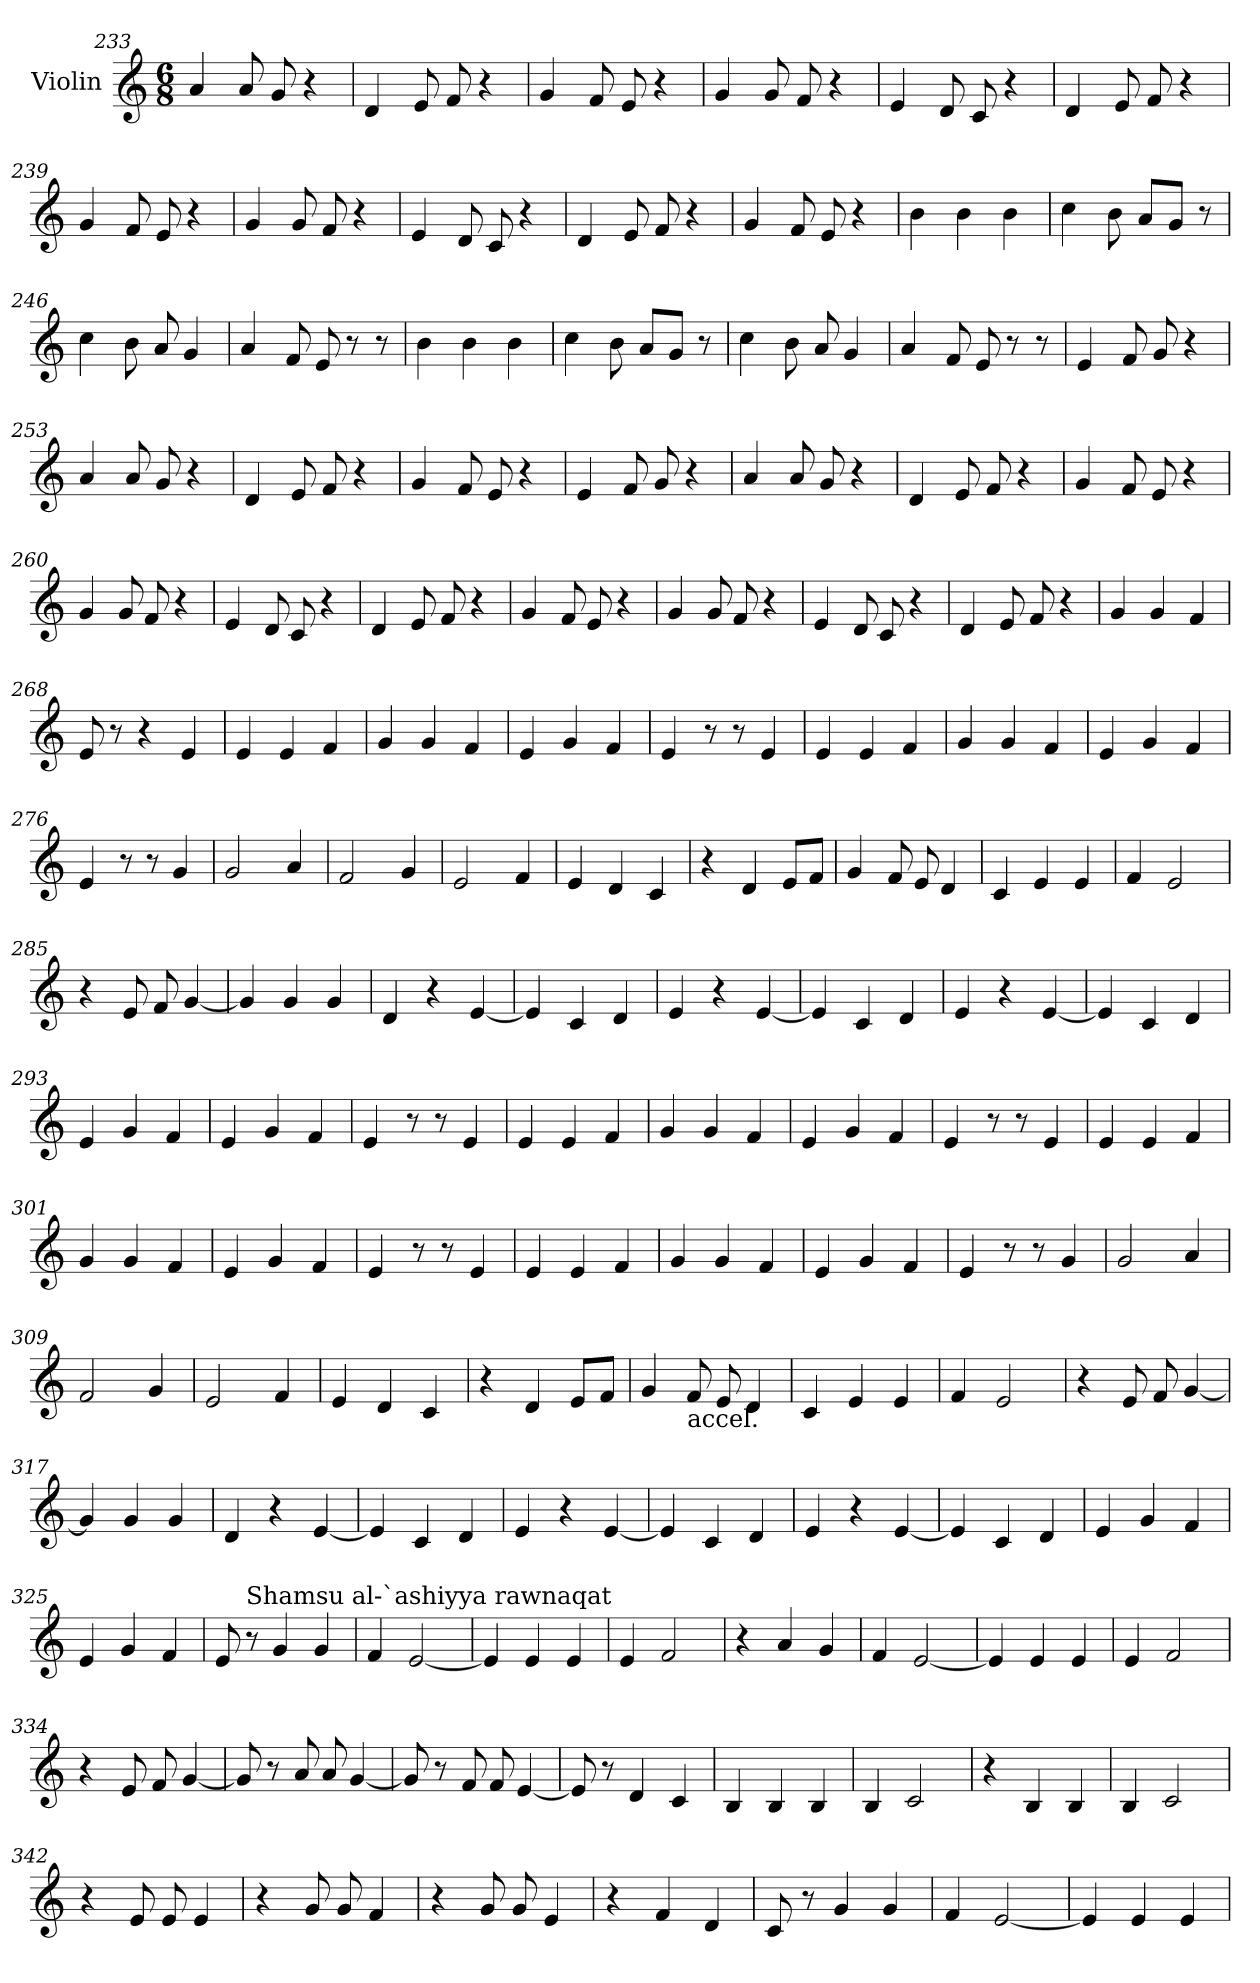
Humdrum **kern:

**kern
*part1
*staff1
*I"Violin
*clefG2
*k[]
*C:
*M6/8
=233
4a/
8a/
8g/
4r
!!LO:LB:g=z
=234
4d/
8e/
8f/
4r
=235
4g/
8f/
8e/
4r
=236
4g/
8g/
8f/
4r
=237
4e/
8d/
8c/
4r
=238
4d/
8e/
8f/
4r
=239
4g/
8f/
8e/
4r
!!LO:PB:g=z
=240
4g/
8g/
8f/
4r
=241
4e/
8d/
8c/
4r
=242
4d/
8e/
8f/
4r
=243
4g/
8f/
8e/
4r
=244
4b\
4b\
4b\
=245
4cc\
8b\
8a/L
8g/J
8r
!!LO:LB:g=z
=246
4cc\
8b\
8a/
4g/
=247
4a/
8f/
8e/
8r
8r
=248
4b\
4b\
4b\
=249
4cc\
8b\
8a/L
8g/J
8r
=250
4cc\
8b\
8a/
4g/
=251
4a/
8f/
8e/
8r
8r
!!LO:LB:g=z
=252
4e/
8f/
8g/
4r
=253
4a/
8a/
8g/
4r
=254
4d/
8e/
8f/
4r
=255
4g/
8f/
8e/
4r
=256
4e/
8f/
8g/
4r
=257
4a/
8a/
8g/
4r
!!LO:LB:g=z
=258
4d/
8e/
8f/
4r
=259
4g/
8f/
8e/
4r
=260
4g/
8g/
8f/
4r
=261
4e/
8d/
8c/
4r
=262
4d/
8e/
8f/
4r
=263
4g/
8f/
8e/
4r
!!LO:LB:g=z
=264
4g/
8g/
8f/
4r
=265
4e/
8d/
8c/
4r
=266
4d/
8e/
8f/
4r
=267
4g/
4g/
4f/
=268
8e/
8r
4r
4e/
=269
4e/
4e/
4f/
=270
4g/
4g/
4f/
!!LO:LB:g=z
=271
4e/
4g/
4f/
=272
4e/
8r
8r
4e/
=273
4e/
4e/
4f/
=274
4g/
4g/
4f/
=275
4e/
4g/
4f/
=276
4e/
8r
8r
4g/
=277
2g/
4a/
!!LO:LB:g=z
=278
2f/
4g/
=279
2e/
4f/
=280
4e/
4d/
4c/
=281
4r
4d/
8e/L
8f/J
=282
4g/
8f/
8e/
4d/
=283
4c/
4e/
4e/
=284
4f/
2e/
!!LO:LB:g=z
=285
4r
8e/
8f/
[4g/
=286
4g/]
4g/
4g/
=287
4d/
4r
[4e/
=288
4e/]
4c/
4d/
=289
4e/
4r
[4e/
=290
4e/]
4c/
4d/
=291
4e/
4r
[4e/
!!LO:PB:g=z
=292
4e/]
4c/
4d/
=293
4e/
4g/
4f/
=294
4e/
4g/
4f/
=295
4e/
8r
8r
4e/
=296
4e/
4e/
4f/
=297
4g/
4g/
4f/
!!LO:PB:g=z
=298
4e/
4g/
4f/
!!LO:PB:g=z
=299
4e/
8r
8r
4e/
=300
4e/
4e/
4f/
=301
4g/
4g/
4f/
=302
4e/
4g/
4f/
=303
4e/
8r
8r
4e/
=304
4e/
4e/
4f/
!!LO:PB:g=z
=305
4g/
4g/
4f/
!!LO:PB:g=z
=306
4e/
4g/
4f/
=307
4e/
8r
8r
4g/
=308
2g/
4a/
=309
2f/
4g/
=310
2e/
4f/
=311
4e/
4d/
4c/
=312
4r
4d/
8e/L
8f/J
!!LO:LB:g=z
=313
4g/
!LO:TX:b:t=accel.
8f/
8e/
4d/
=314
4c/
4e/
4e/
=315
4f/
2e/
=316
4r
8e/
8f/
[4g/
=317
4g/]
4g/
4g/
=318
4d/
4r
[4e/
!!LO:PB:g=z
=319
4e/]
4c/
4d/
!!LO:PB:g=z
=320
4e/
4r
[4e/
=321
4e/]
4c/
4d/
=322
4e/
4r
[4e/
=323
4e/]
4c/
4d/
=324
4e/
4g/
4f/
=325
4e/
4g/
4f/
=326
*MM170
8e/
!LO:TX:a:t=Shamsu al-`ashiyya rawnaqat
8r
4g/
4g/
!!LO:LB:g=z
=327
4f/
[2e/
=328
4e/]
4e/
4e/
=329
4e/
2f/
=330
4r
4a/
4g/
=331
4f/
[2e/
=332
4e/]
4e/
4e/
=333
4e/
2f/
=334
4r
8e/
8f/
[4g/
!!LO:LB:g=z
=335
8g/]
8r
8a/
8a/
[4g/
=336
8g/]
8r
8f/
8f/
[4e/
=337
8e/]
8r
4d/
4c/
=338
4B/
4B/
4B/
=339
4B/
2c/
=340
4r
4B/
4B/
!!LO:PB:g=z
=341
4B/
2c/
!!LO:PB:g=z
=342
4r
8e/
8e/
4e/
=343
4r
8g/
8g/
4f/
=344
4r
8g/
8g/
4e/
=345
4r
4f/
4d/
=346
8c/
8r
4g/
4g/
=347
4f/
[2e/
!!LO:PB:g=z
=348
4e/]
4e/
4e/
=
*-
